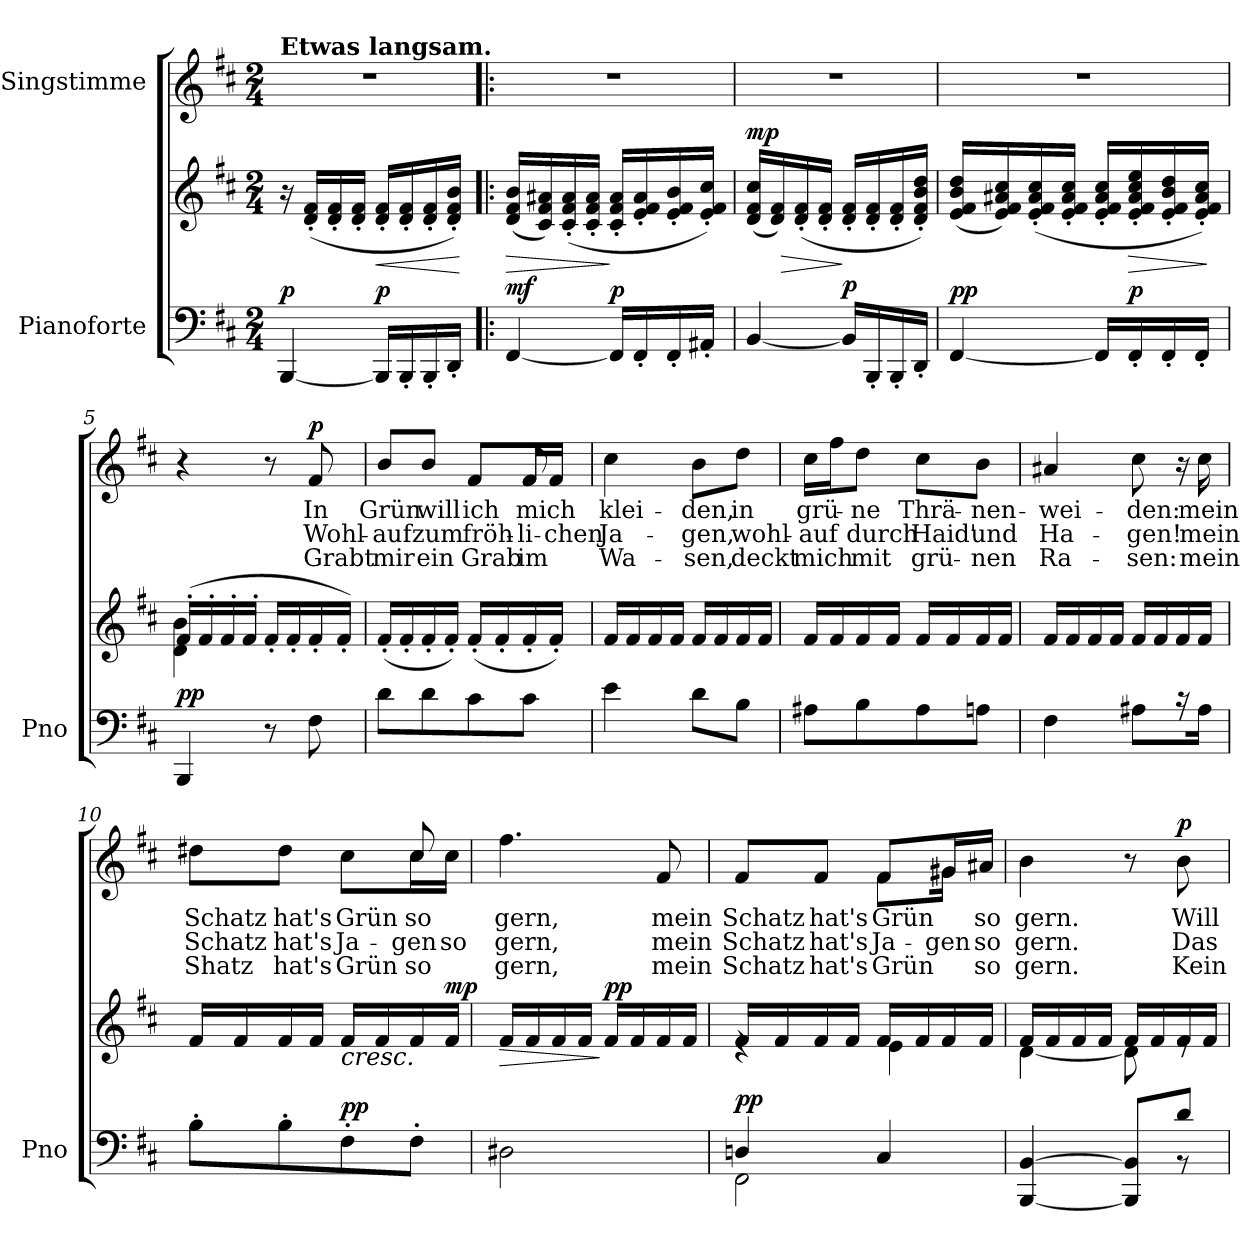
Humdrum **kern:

**kern	**kern	**dynam	**kern	**text	**text	**text	**dynam
*part2	*part2	*part2	*part1	*part1	*part1	*part1	*part1
*staff3	*staff2	*staff2/3	*staff1	*staff1	*staff1	*staff1	*staff1
*I"Pianoforte	*	*	*I"Singstimme	*	*	*	*
*I'Pno	*	*	*	*	*	*	*
*clefF4	*clefG2	*	*clefG2	*	*	*	*
*k[f#c#]	*k[f#c#]	*	*k[f#c#]	*	*	*	*
*M2/4	*M2/4	*	*M2/4	*	*	*	*
=1	=1	=1	=1	=1	=1	=1	=1
!	!	!	!LO:TX:a:B:t=Etwas langsam.	!	!	!	!
!	!	!LO:DY:a=2	!	!	!	!	!
[4BBB/	16r	p	2r	.	.	.	.
.	(<16d/' 16f#/'LL	.	.	.	.	.	.
.	16d/' 16f#/'	.	.	.	.	.	.
.	16d/' 16f#/'JJ	.	.	.	.	.	.
!	!	!LO:HP:b	!	!	!	!	!
!	!	!LO:DY:n=1:a=2	!	!	!	!	!
16BBB/LL]	16d/' 16f#/'LL	< p	.	.	.	.	.
16BBB'/	16d/' 16f#/'	.	.	.	.	.	.
16BBB'/	16d/' 16f#/'	.	.	.	.	.	.
16DD'/JJ	16d/' 16f#/' 16b/'JJ)	.	.	.	.	.	.
.	.	[	.	.	.	.	.
=2!|:	=2!|:	=2!|:	=2!|:	=2!|:	=2!|:	=2!|:	=2!|:
!	!	!LO:HP:b	!	!	!	!	!
!	!	!LO:DY:n=1:a=2	!	!	!	!	!
[4FF#/	(<16d/ 16f#/ 16b/LL	> mf	2r	.	.	.	.
.	16c#/ 16f#/ 16a#X/)	.	.	.	.	.	.
.	(<16c#/' 16f#/' 16a#/'	.	.	.	.	.	.
.	16c#/' 16f#/' 16a#/'JJ	.	.	.	.	.	.
!	!	!LO:DY:n=2:a=2	!	!	!	!	!
16FF#/LL]	16c#/' 16f#/' 16a#/'LL	] p	.	.	.	.	.
16FF#'/	16e/' 16f#/' 16a#/'	.	.	.	.	.	.
16FF#'/	16e/' 16f#/' 16b/'	.	.	.	.	.	.
16AA#X'/JJ	16e/' 16f#/' 16cc#/'JJ)	.	.	.	.	.	.
=3	=3	=3	=3	=3	=3	=3	=3
!	!	!LO:HP:b	!	!	!	!	!
!	!	!LO:DY:n=1:a	!	!	!	!	!
[4BB/	(<16d/ 16f#/ 16cc#/LL	> mp	2r	.	.	.	.
.	16d/ 16f#/)	.	.	.	.	.	.
.	(<16d/' 16f#/'	.	.	.	.	.	.
.	16d/' 16f#/'JJ	.	.	.	.	.	.
!	!	!LO:DY:n=2:a=2	!	!	!	!	!
16BB/LL]	16d/' 16f#/'LL	] p	.	.	.	.	.
16BBB'/	16d/' 16f#/'	.	.	.	.	.	.
16BBB'/	16d/' 16f#/'	.	.	.	.	.	.
16DD'/JJ	16d/' 16f#/' 16b/' 16dd/'JJ)	.	.	.	.	.	.
!!LO:LB:g=z
=4	=4	=4	=4	=4	=4	=4	=4
!	!	!LO:DY:a=2	!	!	!	!	!
[4FF#/	(<16e/ 16f#/ 16b/ 16dd/LL	pp	2r	.	.	.	.
.	16e/ 16f#/ 16a#X/ 16cc#/)	.	.	.	.	.	.
.	(<16e/' 16f#/' 16a#/' 16cc#/'	.	.	.	.	.	.
.	16e/' 16f#/' 16a#/' 16cc#/'JJ	.	.	.	.	.	.
16FF#/LL]	16e/' 16f#/' 16a#/' 16cc#/'LL	.	.	.	.	.	.
!	!	!LO:HP:b	!	!	!	!	!
!	!	!LO:DY:n=1:a=2	!	!	!	!	!
16FF#'/	16e/' 16f#/' 16a#/' 16cc#/' 16ee/'	> p	.	.	.	.	.
16FF#'/	16e/' 16f#/' 16b/' 16dd/'	.	.	.	.	.	.
16FF#'/JJ	16e/' 16f#/' 16a#/' 16cc#/'JJ)	.	.	.	.	.	.
.	.	]	.	.	.	.	.
=5	=5	=5	=5	=5	=5	=5	=5
*	*^	*	*	*	*	*	*
!	!	!	!LO:DY:a=2	!	!	!	!	!
4BBB/	(>16f#'/LL	4d\ 4b\	pp	4r	.	.	.	.
.	16f#'/	.	.	.	.	.	.	.
.	16f#'/	.	.	.	.	.	.	.
.	16f#'/JJ	.	.	.	.	.	.	.
8r	16f#'/LL	4ryy	.	8r	.	.	.	.
.	16f#'/	.	.	.	.	.	.	.
!	!	!	!	!	!LO:LY:b	!LO:LY:b	!LO:LY:b	!LO:DY:a
8F#\	16f#'/	.	.	8f#/	In	Wohl-	Grabt	p
.	16f#'/JJ)	.	.	.	.	.	.	.
*	*v	*v	*	*	*	*	*	*
=6	=6	=6	=6	=6	=6	=6	=6
!	!	!	!	!LO:LY:b	!LO:LY:b	!LO:LY:b	!
*	*	*	*^	*	*	*	*
8d\L	(<16f#'/LL	.	8b/L	4.ryy	Grün	-auf	mir	.
.	16f#'/	.	.	.	.	.	.	.
!	!	!	!	!	!LO:LY:b	!LO:LY:b	!LO:LY:b	!
8d\	16f#'/	.	8b/J	.	will	zum	ein	.
.	16f#'/JJ)	.	.	.	.	.	.	.
!	!	!	!	!	!LO:LY:b	!LO:LY:b	!LO:LY:b	!
8c#\	(<16f#'/LL	.	8f#/L	.	ich	fröh-	Grab	.
.	16f#'/	.	.	.	.	.	.	.
!	!	!	!	!	!LO:LY:b	!LO:LY:b	!LO:LY:b	!
8c#\J	16f#'/	.	16f#/L	8f#/	mich	-li-	im	.
!	!	!	!	!	!	!LO:LY:b	!	!
.	16f#'/JJ)	.	16f#/JJ	.	.	-chen	.	.
*	*	*	*v	*v	*	*	*	*
!!LO:LB:g=z
=7	=7	=7	=7	=7	=7	=7	=7
!	!	!	!	!LO:LY:b	!LO:LY:b	!LO:LY:b	!
4e\	16f#/LL	.	4cc#\	klei-	Ja-	Wa-	.
.	16f#/	.	.	.	.	.	.
.	16f#/	.	.	.	.	.	.
.	16f#/JJ	.	.	.	.	.	.
!	!	!	!	!LO:LY:b	!LO:LY:b	!LO:LY:b	!
8d\L	16f#/LL	.	8b\L	-den,	-gen,	-sen,	.
.	16f#/	.	.	.	.	.	.
!	!	!	!	!LO:LY:b	!LO:LY:b	!LO:LY:b	!
8B\J	16f#/	.	8dd\J	in	wohl-	deckt	.
.	16f#/JJ	.	.	.	.	.	.
=8	=8	=8	=8	=8	=8	=8	=8
!	!	!	!	!LO:LY:b	!LO:LY:b	!LO:LY:b	!
8A#X\L	16f#/LL	.	16cc#\LL	grü-	-auf	mich	.
.	16f#/	.	16ff#\J	.	.	.	.
!	!	!	!	!LO:LY:b	!LO:LY:b	!LO:LY:b	!
8B\	16f#/	.	8dd\J	-ne	durch	mit	.
.	16f#/JJ	.	.	.	.	.	.
!	!	!	!	!LO:LY:b	!LO:LY:b	!LO:LY:b	!
8A#\	16f#/LL	.	8cc#\L	Thrä-	Haid'	grü-	.
.	16f#/	.	.	.	.	.	.
!	!	!	!	!LO:LY:b	!LO:LY:b	!LO:LY:b	!
8An\J	16f#/	.	8b\J	-nen-	und	-nen	.
.	16f#/JJ	.	.	.	.	.	.
=9	=9	=9	=9	=9	=9	=9	=9
!	!	!	!	!LO:LY:b	!LO:LY:b	!LO:LY:b	!
4F#\	16f#/LL	.	4a#X/	-wei-	Ha-	Ra-	.
.	16f#/	.	.	.	.	.	.
.	16f#/	.	.	.	.	.	.
.	16f#/JJ	.	.	.	.	.	.
!	!	!	!	!LO:LY:b	!LO:LY:b	!LO:LY:b	!
8A#X\L	16f#/LL	.	8cc#\	-den:	-gen!	-sen:	.
.	16f#/	.	.	.	.	.	.
16rc	16f#/	.	16r	.	.	.	.
!	!	!	!	!LO:LY:b	!LO:LY:b	!LO:LY:b	!
16A#\Jk	16f#/JJ	.	16cc#\	mein	mein	mein	.
!!LO:LB:g=z
=10	=10	=10	=10	=10	=10	=10	=10
!	!	!	!	!LO:LY:b	!LO:LY:b	!LO:LY:b	!
*	*	*	*^	*	*	*	*
8B'\L	16f#/LL	.	8dd#X\L	4.ryy	Schatz	Schatz	Shatz	.
.	16f#/	.	.	.	.	.	.	.
!	!	!	!	!	!LO:LY:b	!LO:LY:b	!LO:LY:b	!
8B'\	16f#/	.	8dd#\J	.	hat's	hat's	hat's	.
.	16f#/JJ	.	.	.	.	.	.	.
!	!	!LO:HP:b	!	!	!LO:LY:b	!LO:LY:b	!LO:LY:b	!
!	!	!LO:DY:n=1:a=2	!	!	!	!	!	!
8F#'\	16f#/LL	< pp	8cc#\L	.	Grün	Ja-	Grün	.
.	16f#/	.	.	.	.	.	.	.
!	!	!	!	!	!LO:LY:b	!LO:LY:b	!LO:LY:b	!
8F#'\J	16f#/	.	16cc#\L	8cc#/	so	-gen	so	.
!	!	!LO:DY:n=2:a	!	!	!	!LO:LY:b	!	!
.	16f#/JJ	mp	16cc#\JJ	.	.	so	.	.
*	*	*	*v	*v	*	*	*	*
.	.	[	.	.	.	.	.
=11	=11	=11	=11	=11	=11	=11	=11
!	!	!LO:HP:b	!	!LO:LY:b	!LO:LY:b	!LO:LY:b	!
2D#X\	16f#/LL	>	4.ff#\	gern,	gern,	gern,	.
.	16f#/	.	.	.	.	.	.
.	16f#/	.	.	.	.	.	.
.	16f#/JJ	.	.	.	.	.	.
!	!	!LO:DY:n=1:a	!	!	!	!	!
.	16f#/LL	] pp	.	.	.	.	.
.	16f#/	.	.	.	.	.	.
!	!	!	!	!LO:LY:b	!LO:LY:b	!LO:LY:b	!
.	16f#/	.	8f#/	mein	mein	mein	.
.	16f#/JJ	.	.	.	.	.	.
=12	=12	=12	=12	=12	=12	=12	=12
*^	*^	*	*	*	*	*	*
!	!	!	!	!LO:DY:a=2	!	!LO:LY:b	!LO:LY:b	!LO:LY:b	!
*	*	*	*	*	*^	*	*	*	*
4Dn/	2FF#\	16f#/LL	4re	pp	8f#/L	4ryy	Schatz	Schatz	Schatz	.
.	.	16f#/	.	.	.	.	.	.	.	.
!	!	!	!	!	!	!	!LO:LY:b	!LO:LY:b	!LO:LY:b	!
.	.	16f#/	.	.	8f#/J	.	hat's	hat's	hat's	.
.	.	16f#/JJ	.	.	.	.	.	.	.	.
!	!	!	!	!	!	!	!LO:LY:b	!LO:LY:b	!LO:LY:b	!
4C#/	.	16f#/LL	4e\	.	8f#/L	8f#\L	Grün	Ja-	Grün	.
.	.	16f#/	.	.	.	.	.	.	.	.
!	!	!	!	!	!	!	!	!LO:LY:b	!	!
.	.	16f#/	.	.	16g#X/L	16g#\Jk	.	-gen	.	.
!	!	!	!	!	!	!	!LO:LY:b	!LO:LY:b	!LO:LY:b	!
.	.	16f#/JJ	.	.	16a#X/JJ	16ryy	so	so	so	.
!!LO:PB:g=z
=13	=13	=13	=13	=13	=13	=13	=13	=13	=13	=13
!	!	!	!	!	!	!	!LO:LY:b	!LO:LY:b	!LO:LY:b	!
*	*	*	*	*	*v	*v	*	*	*	*
[4BBB/ [4BB/	4.ryy	16f#/LL	[4d\	.	4b\	gern.	gern.	gern.	.
.	.	16f#/	.	.	.	.	.	.	.
.	.	16f#/	.	.	.	.	.	.	.
.	.	16f#/JJ	.	.	.	.	.	.	.
8BBB/] 8BB/]L	.	16f#/LL	8d\]	.	8r	.	.	.	.
.	.	16f#/	.	.	.	.	.	.	.
!	!	!	!	!	!	!LO:LY:b	!LO:LY:b	!LO:LY:b	!LO:DY:a
8d/J	8r	16f#/	8re	.	8b\	Will	Das	Kein	p
.	.	16f#/JJ	.	.	.	.	.	.	.
*v	*v	*	*	*	*	*	*	*	*
*	*v	*v	*	*	*	*	*	*
=	=	=	=	=	=	=	=
*-	*-	*-	*-	*-	*-	*-	*-
